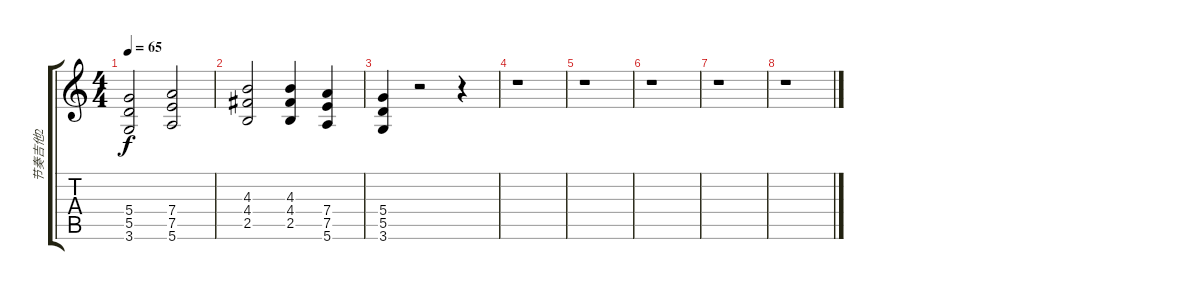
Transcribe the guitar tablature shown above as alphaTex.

\track ("节奏吉他2" "节奏吉他2") {instrument overdrivenguitar}
\staff {score tabs}
\tuning (E4 B3 G3 D3 A2 E2) {hide}
\ts (4 4)
\tempo 65
\clef g2
\ks c
(5.4 5.5 3.6).2{dy f} (7.4 7.5 5.6).2 |
(4.3 4.4 2.5).2 (4.3 4.4 2.5).4 (7.4 7.5 5.6).4 |
(5.4 5.5 3.6).4 r.2 r.4 |
r.1 |
r.1 |
r.1 |
r.1 |
r.1
